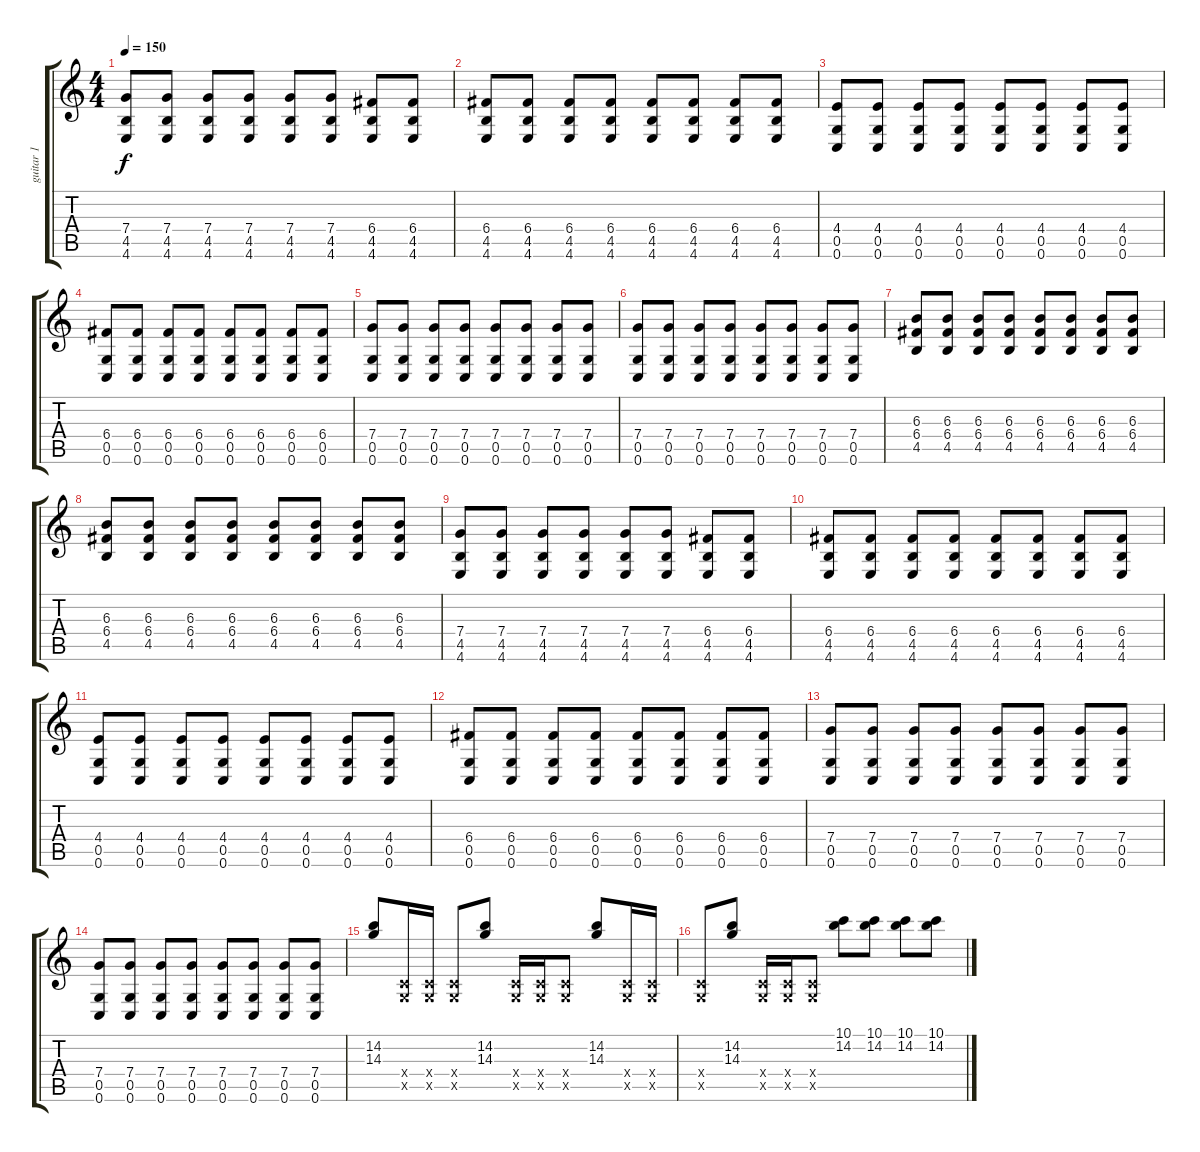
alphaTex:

\track ("guitar 1" "guitar 1") {instrument distortionguitar}
\staff {score tabs}
\tuning (D4 A3 F3 C3 G2 C2) {hide}
\ts (4 4)
\tempo 150
\clef g2
\ks c
(7.4 4.5 4.6).8{dy f} (7.4 4.5 4.6).8 (7.4 4.5 4.6).8 (7.4 4.5 4.6).8 (7.4 4.5 4.6).8 (7.4 4.5 4.6).8 (6.4 4.5 4.6).8 (6.4 4.5 4.6).8 |
(6.4 4.5 4.6).8 (6.4 4.5 4.6).8 (6.4 4.5 4.6).8 (6.4 4.5 4.6).8 (6.4 4.5 4.6).8 (6.4 4.5 4.6).8 (6.4 4.5 4.6).8 (6.4 4.5 4.6).8 |
(4.4 0.5 0.6).8 (4.4 0.5 0.6).8 (4.4 0.5 0.6).8 (4.4 0.5 0.6).8 (4.4 0.5 0.6).8 (4.4 0.5 0.6).8 (4.4 0.5 0.6).8 (4.4 0.5 0.6).8 |
(6.4 0.5 0.6).8 (6.4 0.5 0.6).8 (6.4 0.5 0.6).8 (6.4 0.5 0.6).8 (6.4 0.5 0.6).8 (6.4 0.5 0.6).8 (6.4 0.5 0.6).8 (6.4 0.5 0.6).8 |
(7.4 0.5 0.6).8 (7.4 0.5 0.6).8 (7.4 0.5 0.6).8 (7.4 0.5 0.6).8 (7.4 0.5 0.6).8 (7.4 0.5 0.6).8 (7.4 0.5 0.6).8 (7.4 0.5 0.6).8 |
(7.4 0.5 0.6).8 (7.4 0.5 0.6).8 (7.4 0.5 0.6).8 (7.4 0.5 0.6).8 (7.4 0.5 0.6).8 (7.4 0.5 0.6).8 (7.4 0.5 0.6).8 (7.4 0.5 0.6).8 |
(6.3 6.4 4.5).8{instrument distortionguitar} (6.3 6.4 4.5).8 (6.3 6.4 4.5).8 (6.3 6.4 4.5).8 (6.3 6.4 4.5).8 (6.3 6.4 4.5).8 (6.3 6.4 4.5).8 (6.3 6.4 4.5).8 |
(6.3 6.4 4.5).8{instrument distortionguitar} (6.3 6.4 4.5).8 (6.3 6.4 4.5).8 (6.3 6.4 4.5).8 (6.3 6.4 4.5).8 (6.3 6.4 4.5).8 (6.3 6.4 4.5).8 (6.3 6.4 4.5).8 |
(7.4 4.5 4.6).8 (7.4 4.5 4.6).8 (7.4 4.5 4.6).8 (7.4 4.5 4.6).8 (7.4 4.5 4.6).8 (7.4 4.5 4.6).8 (6.4 4.5 4.6).8 (6.4 4.5 4.6).8 |
(6.4 4.5 4.6).8 (6.4 4.5 4.6).8 (6.4 4.5 4.6).8 (6.4 4.5 4.6).8 (6.4 4.5 4.6).8 (6.4 4.5 4.6).8 (6.4 4.5 4.6).8 (6.4 4.5 4.6).8 |
(4.4 0.5 0.6).8 (4.4 0.5 0.6).8 (4.4 0.5 0.6).8 (4.4 0.5 0.6).8 (4.4 0.5 0.6).8 (4.4 0.5 0.6).8 (4.4 0.5 0.6).8 (4.4 0.5 0.6).8 |
(6.4 0.5 0.6).8 (6.4 0.5 0.6).8 (6.4 0.5 0.6).8 (6.4 0.5 0.6).8 (6.4 0.5 0.6).8 (6.4 0.5 0.6).8 (6.4 0.5 0.6).8 (6.4 0.5 0.6).8 |
(7.4 0.5 0.6).8 (7.4 0.5 0.6).8 (7.4 0.5 0.6).8 (7.4 0.5 0.6).8 (7.4 0.5 0.6).8 (7.4 0.5 0.6).8 (7.4 0.5 0.6).8 (7.4 0.5 0.6).8 |
(7.4 0.5 0.6).8 (7.4 0.5 0.6).8 (7.4 0.5 0.6).8 (7.4 0.5 0.6).8 (7.4 0.5 0.6).8 (7.4 0.5 0.6).8 (7.4 0.5 0.6).8 (7.4 0.5 0.6).8 |
(14.2 14.3).8 (0.4{x} 0.5{x}).16 (0.4{x} 0.5{x}).16 (0.4{x} 0.5{x}).8 (14.2 14.3).8 (0.4{x} 0.5{x}).16 (0.4{x} 0.5{x}).16 (0.4{x} 0.5{x}).8 (14.2 14.3).8 (0.4{x} 0.5{x}).16 (0.4{x} 0.5{x}).16 |
(0.4{x} 0.5{x}).8 (14.2 14.3).8 (0.4{x} 0.5{x}).16 (0.4{x} 0.5{x}).16 (0.4{x} 0.5{x}).8 (10.1 14.2).8 (10.1 14.2).8 (10.1 14.2).8 (10.1 14.2).8
